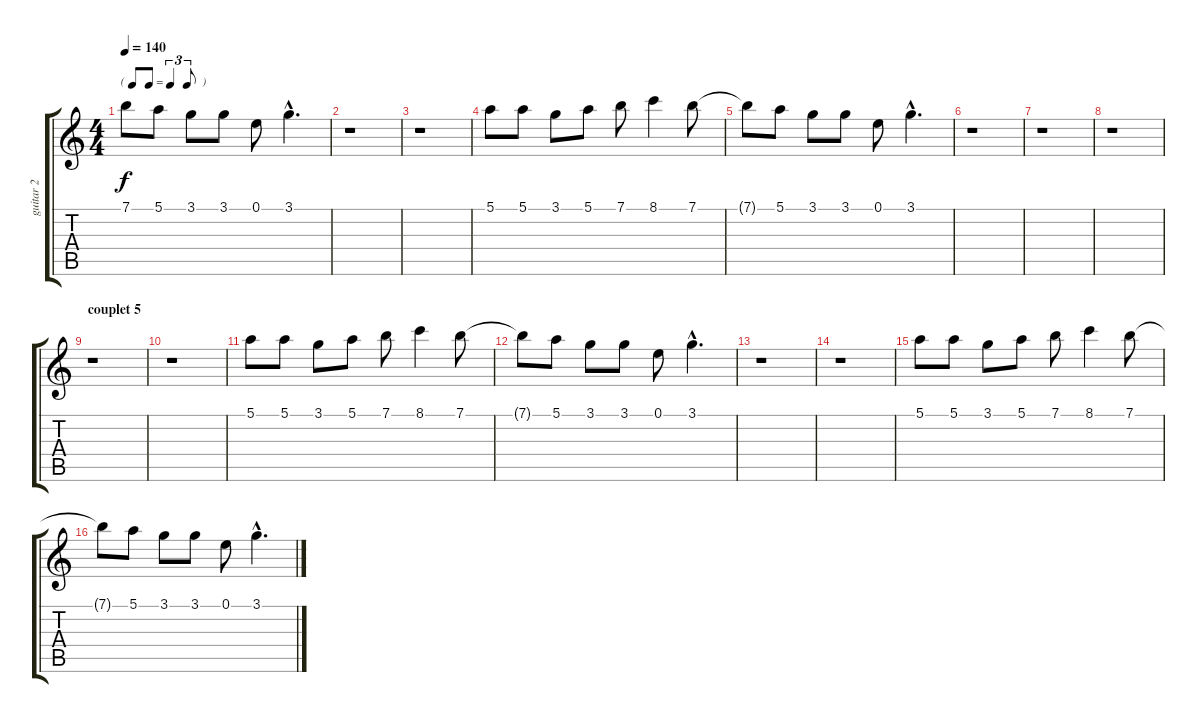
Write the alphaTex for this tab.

\track ("guitar 2" "guitar 2") {instrument banjo}
\staff {score tabs}
\tuning (E4 B3 G3 D3 A2 E2) {hide}
\displaytranspose 12
\ts (4 4)
\tf triplet8th
\tempo 140
\clef g2
\ks c
7.1{t}.8{dy f} 5.1.8 3.1.8 3.1.8 0.1.8 3.1{hac}.4{d} |
r.1 |
r.1 |
5.1.8 5.1.8 3.1.8 5.1.8 7.1.8 8.1.4 7.1.8 |
7.1{t}.8 5.1.8 3.1.8 3.1.8 0.1.8 3.1{hac}.4{d} |
r.1 |
r.1 |
r.1 |
\section ("" "couplet 5")
r.1 |
r.1 |
5.1.8 5.1.8 3.1.8 5.1.8 7.1.8 8.1.4 7.1.8 |
7.1{t}.8 5.1.8 3.1.8 3.1.8 0.1.8 3.1{hac}.4{d} |
r.1 |
r.1 |
5.1.8 5.1.8 3.1.8 5.1.8 7.1.8 8.1.4 7.1.8 |
7.1{t}.8 5.1.8 3.1.8 3.1.8 0.1.8 3.1{hac}.4{d}
